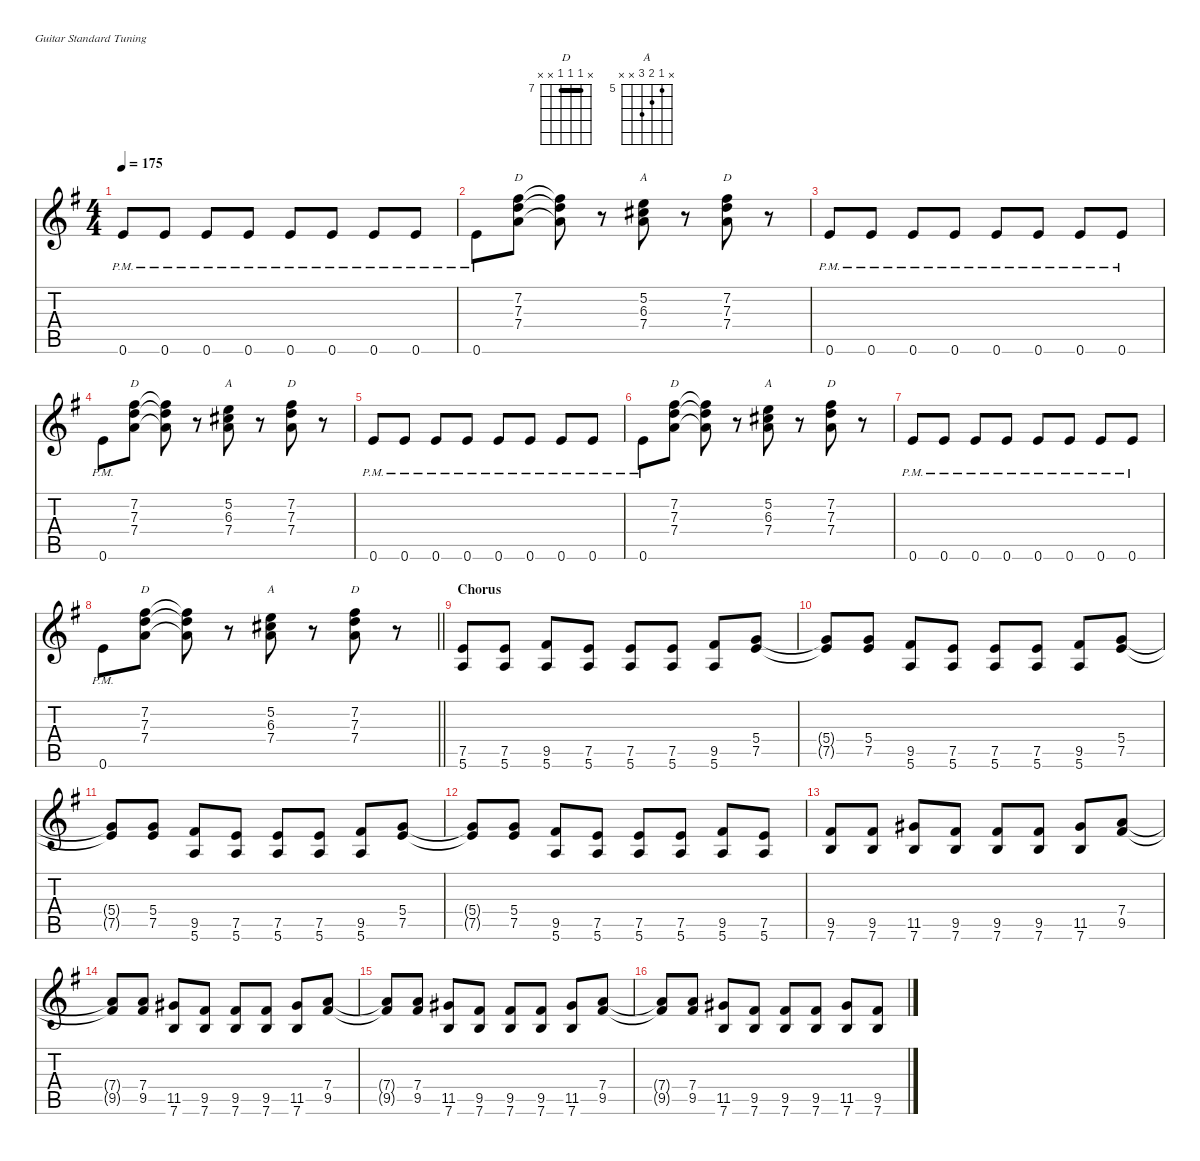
\hideDynamics
\bracketExtendMode nobrackets
\singleTrackTrackNamePolicy hidden
\multiTrackTrackNamePolicy hidden
\firstSystemTrackNameMode fullname
\firstSystemTrackNameOrientation horizontal
\otherSystemsTrackNameOrientation horizontal
\track ("Lead Guitar" "E-Gt") {mute instrument overdrivenguitar}
\staff {score tabs}
\tuning (E4 B3 G3 D3 A2 E2)
\chord ("D" x 7 7 7 x x) {firstfret 7 barre (7 7)}
\chord ("A" x 5 6 7 x x) {firstfret 5}
\ts (4 4)
\tempo 175
\clef g2
\ks g
0.6{pm acc forcenatural}.8{ot 8vb dy f beam Up} 0.6{pm acc forcenatural}.8{ot 8vb beam Up} 0.6{pm acc forcenatural}.8{ot 8vb beam Up} 0.6{pm acc forcenatural}.8{ot 8vb beam Up} 0.6{pm acc forcenatural}.8{ot 8vb beam Up} 0.6{pm acc forcenatural}.8{ot 8vb beam Up} 0.6{pm acc forcenatural}.8{ot 8vb beam Up} 0.6{pm acc forcenatural}.8{ot 8vb beam Up} |
0.6{pm acc forcenatural}.8{ot 8vb beam Down} (7.2{acc #} 7.3{acc forcenatural} 7.4{acc forcenatural}).8{ch "D" beam Down} (7.2{t acc #} 7.3{t acc forcenatural} 7.4{t acc forcenatural}).8{beam Down} r.8{beam Down} (5.2{acc forcenatural} 6.3{acc #} 7.4{acc forcenatural}).8{ch "A" beam Down} r.8{beam Down} (7.2{acc #} 7.3{acc forcenatural} 7.4{acc forcenatural}).8{ch "D" beam Down} r.8{beam Down} |
0.6{pm acc forcenatural}.8{ot 8vb beam Up} 0.6{pm acc forcenatural}.8{ot 8vb beam Up} 0.6{pm acc forcenatural}.8{ot 8vb beam Up} 0.6{pm acc forcenatural}.8{ot 8vb beam Up} 0.6{pm acc forcenatural}.8{ot 8vb beam Up} 0.6{pm acc forcenatural}.8{ot 8vb beam Up} 0.6{pm acc forcenatural}.8{ot 8vb beam Up} 0.6{pm acc forcenatural}.8{ot 8vb beam Up} |
0.6{pm acc forcenatural}.8{ot 8vb beam Down} (7.2{acc #} 7.3{acc forcenatural} 7.4{acc forcenatural}).8{ch "D" beam Down} (7.2{t acc #} 7.3{t acc forcenatural} 7.4{t acc forcenatural}).8{beam Down} r.8{beam Down} (5.2{acc forcenatural} 6.3{acc #} 7.4{acc forcenatural}).8{ch "A" beam Down} r.8{beam Down} (7.2{acc #} 7.3{acc forcenatural} 7.4{acc forcenatural}).8{ch "D" beam Down} r.8{beam Down} |
0.6{pm acc forcenatural}.8{ot 8vb beam Up} 0.6{pm acc forcenatural}.8{ot 8vb beam Up} 0.6{pm acc forcenatural}.8{ot 8vb beam Up} 0.6{pm acc forcenatural}.8{ot 8vb beam Up} 0.6{pm acc forcenatural}.8{ot 8vb beam Up} 0.6{pm acc forcenatural}.8{ot 8vb beam Up} 0.6{pm acc forcenatural}.8{ot 8vb beam Up} 0.6{pm acc forcenatural}.8{ot 8vb beam Up} |
0.6{pm acc forcenatural}.8{ot 8vb beam Down} (7.2{acc #} 7.3{acc forcenatural} 7.4{acc forcenatural}).8{ch "D" beam Down} (7.2{t acc #} 7.3{t acc forcenatural} 7.4{t acc forcenatural}).8{beam Down} r.8{beam Down} (5.2{acc forcenatural} 6.3{acc #} 7.4{acc forcenatural}).8{ch "A" beam Down} r.8{beam Down} (7.2{acc #} 7.3{acc forcenatural} 7.4{acc forcenatural}).8{ch "D" beam Down} r.8{beam Down} |
0.6{pm acc forcenatural}.8{ot 8vb beam Up} 0.6{pm acc forcenatural}.8{ot 8vb beam Up} 0.6{pm acc forcenatural}.8{ot 8vb beam Up} 0.6{pm acc forcenatural}.8{ot 8vb beam Up} 0.6{pm acc forcenatural}.8{ot 8vb beam Up} 0.6{pm acc forcenatural}.8{ot 8vb beam Up} 0.6{pm acc forcenatural}.8{ot 8vb beam Up} 0.6{pm acc forcenatural}.8{ot 8vb beam Up} |
\barLineRight lightlight
0.6{pm acc forcenatural}.8{ot 8vb beam Down} (7.2{acc #} 7.3{acc forcenatural} 7.4{acc forcenatural}).8{ch "D" beam Down} (7.2{t acc #} 7.3{t acc forcenatural} 7.4{t acc forcenatural}).8{beam Down} r.8{beam Down} (5.2{acc forcenatural} 6.3{acc #} 7.4{acc forcenatural}).8{ch "A" beam Down} r.8{beam Down} (7.2{acc #} 7.3{acc forcenatural} 7.4{acc forcenatural}).8{ch "D" beam Down} r.8{beam Down} |
\section ("" "Chorus")
(7.5{acc forcenatural} 5.6{acc forcenatural}).8{beam Up} (7.5{acc forcenatural} 5.6{acc forcenatural}).8{beam Up} (9.5{acc #} 5.6{acc forcenatural}).8{beam Up} (7.5{acc forcenatural} 5.6{acc forcenatural}).8{beam Up} (7.5{acc forcenatural} 5.6{acc forcenatural}).8{beam Up} (7.5{acc forcenatural} 5.6{acc forcenatural}).8{beam Up} (9.5{acc #} 5.6{acc forcenatural}).8{beam Up} (5.4{acc forcenatural} 7.5{acc forcenatural}).8{beam Up} |
(5.4{t acc forcenatural} 7.5{t acc forcenatural}).8{beam Up} (5.4{acc forcenatural} 7.5{acc forcenatural}).8{beam Up} (9.5{acc #} 5.6{acc forcenatural}).8{beam Up} (7.5{acc forcenatural} 5.6{acc forcenatural}).8{beam Up} (7.5{acc forcenatural} 5.6{acc forcenatural}).8{beam Up} (7.5{acc forcenatural} 5.6{acc forcenatural}).8{beam Up} (9.5{acc #} 5.6{acc forcenatural}).8{beam Up} (5.4{acc forcenatural} 7.5{acc forcenatural}).8{beam Up} |
(5.4{t acc forcenatural} 7.5{t acc forcenatural}).8{beam Up} (5.4{acc forcenatural} 7.5{acc forcenatural}).8{beam Up} (9.5{acc #} 5.6{acc forcenatural}).8{beam Up} (7.5{acc forcenatural} 5.6{acc forcenatural}).8{beam Up} (7.5{acc forcenatural} 5.6{acc forcenatural}).8{beam Up} (7.5{acc forcenatural} 5.6{acc forcenatural}).8{beam Up} (9.5{acc #} 5.6{acc forcenatural}).8{beam Up} (5.4{acc forcenatural} 7.5{acc forcenatural}).8{beam Up} |
(5.4{t acc forcenatural} 7.5{t acc forcenatural}).8{beam Up} (5.4{acc forcenatural} 7.5{acc forcenatural}).8{beam Up} (9.5{acc #} 5.6{acc forcenatural}).8{beam Up} (7.5{acc forcenatural} 5.6{acc forcenatural}).8{beam Up} (7.5{acc forcenatural} 5.6{acc forcenatural}).8{beam Up} (7.5{acc forcenatural} 5.6{acc forcenatural}).8{beam Up} (9.5{acc #} 5.6{acc forcenatural}).8{beam Up} (7.5{acc forcenatural} 5.6{acc forcenatural}).8{beam Up} |
(9.5{acc #} 7.6{acc forcenatural}).8{beam Up} (9.5{acc #} 7.6{acc forcenatural}).8{beam Up} (11.5{acc #} 7.6{acc forcenatural}).8{beam Up} (9.5{acc #} 7.6{acc forcenatural}).8{beam Up} (9.5{acc #} 7.6{acc forcenatural}).8{beam Up} (9.5{acc #} 7.6{acc forcenatural}).8{beam Up} (11.5{acc #} 7.6{acc forcenatural}).8{beam Up} (7.4{acc forcenatural} 9.5{acc #}).8{beam Up} |
(7.4{t acc forcenatural} 9.5{t acc #}).8{beam Up} (7.4{acc forcenatural} 9.5{acc #}).8{beam Up} (11.5{acc #} 7.6{acc forcenatural}).8{beam Up} (9.5{acc #} 7.6{acc forcenatural}).8{beam Up} (9.5{acc #} 7.6{acc forcenatural}).8{beam Up} (9.5{acc #} 7.6{acc forcenatural}).8{beam Up} (11.5{acc #} 7.6{acc forcenatural}).8{beam Up} (7.4{acc forcenatural} 9.5{acc #}).8{beam Up} |
(7.4{t acc forcenatural} 9.5{t acc #}).8{beam Up} (7.4{acc forcenatural} 9.5{acc #}).8{beam Up} (11.5{acc #} 7.6{acc forcenatural}).8{beam Up} (9.5{acc #} 7.6{acc forcenatural}).8{beam Up} (9.5{acc #} 7.6{acc forcenatural}).8{beam Up} (9.5{acc #} 7.6{acc forcenatural}).8{beam Up} (11.5{acc #} 7.6{acc forcenatural}).8{beam Up} (7.4{acc forcenatural} 9.5{acc #}).8{beam Up} |
(7.4{t acc forcenatural} 9.5{t acc #}).8{beam Up} (7.4{acc forcenatural} 9.5{acc #}).8{beam Up} (11.5{acc #} 7.6{acc forcenatural}).8{beam Up} (9.5{acc #} 7.6{acc forcenatural}).8{beam Up} (9.5{acc #} 7.6{acc forcenatural}).8{beam Up} (9.5{acc #} 7.6{acc forcenatural}).8{beam Up} (11.5{acc #} 7.6{acc forcenatural}).8{beam Up} (9.5{acc #} 7.6{acc forcenatural}).8{beam Up}
